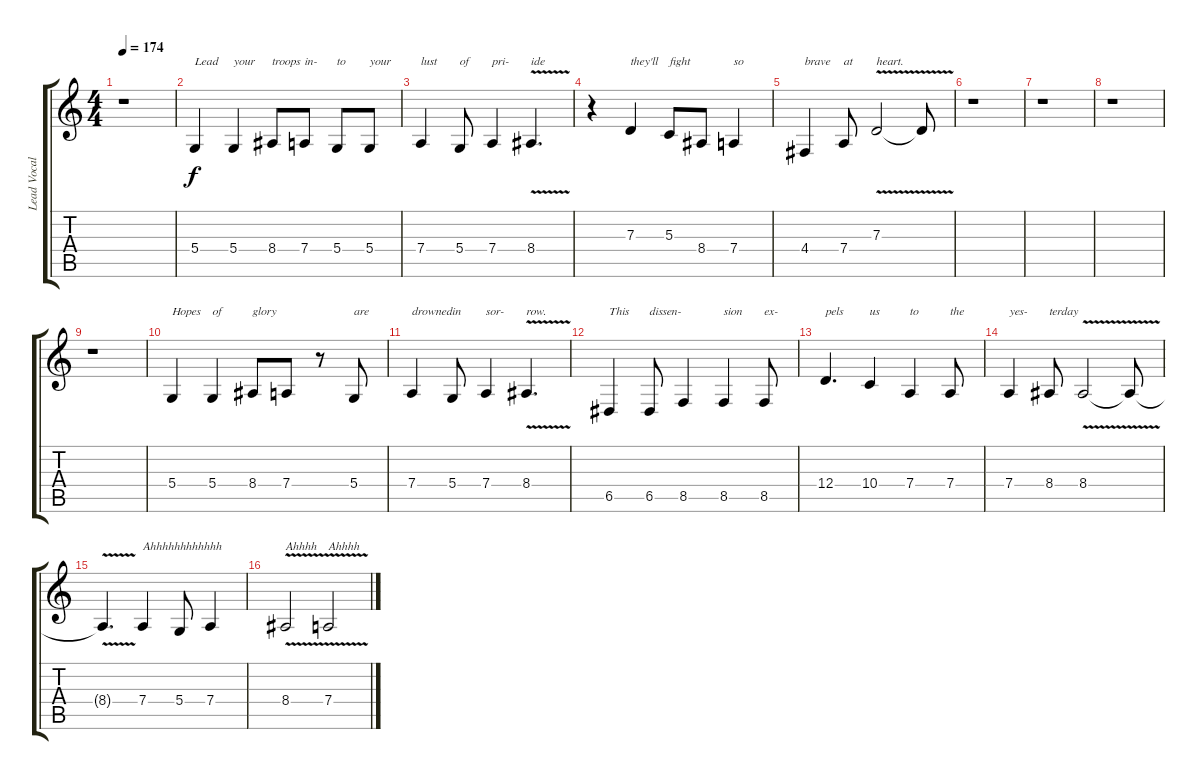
\track ("Lead Vocal+Lyrics" "Lead Vocal") {instrument clarinet}
\staff {score tabs}
\tuning (E4 B3 G3 D3 A2 E2) {hide}
\ts (4 4)
\tempo 174
\clef g2
\ks c
r.1{dy mp} |
5.4.4{txt "Lead" dy f} 5.4.4{txt "your"} 8.4.8{txt "troops"} 7.4.8{txt "in-"} 5.4.8{txt "to"} 5.4.8{txt "your"} |
7.4.4{txt "lust"} 5.4.8{txt "of"} 7.4.4{txt "pri-"} 8.4{v}.4{d txt "ide"} |
r.4 7.3.4{txt "they'll"} 5.3.8{txt "fight"} 8.4.8 7.4.4{txt "so"} |
4.4.4{txt "brave"} 7.4.8{txt "at"} 7.3{v}.2{txt "heart."} 7.3{t}.8 |
r.1 |
r.1 |
r.1 |
r.1 |
5.4.4{txt "Hopes"} 5.4.4{txt "of"} 8.4.8{txt "glory"} 7.4.8 r.8 5.4.8{txt "are"} |
7.4.4{txt "drowned"} 5.4.8{txt "in"} 7.4.4{txt "sor-"} 8.4{v}.4{d txt "row."} |
6.5.4{txt "This"} 6.5.8{txt "dissen-"} 8.5.4 8.5.4{txt "sion"} 8.5.8{txt "ex-"} |
12.4.4{d txt "pels"} 10.4.4{txt "us"} 7.4.4{txt "to"} 7.4.8{txt "the"} |
7.4.4{txt "yes-"} 8.4.8{txt "terday"} 8.4{v}.2 8.4{t}.8 |
8.4{v t}.4{d} 7.4.4{txt "Ahhhhhhhhhhhh"} 5.4.8 7.4.4 |
8.4{v}.2{txt "Ahhhh"} 7.4{v}.2{txt "Ahhhh"}
